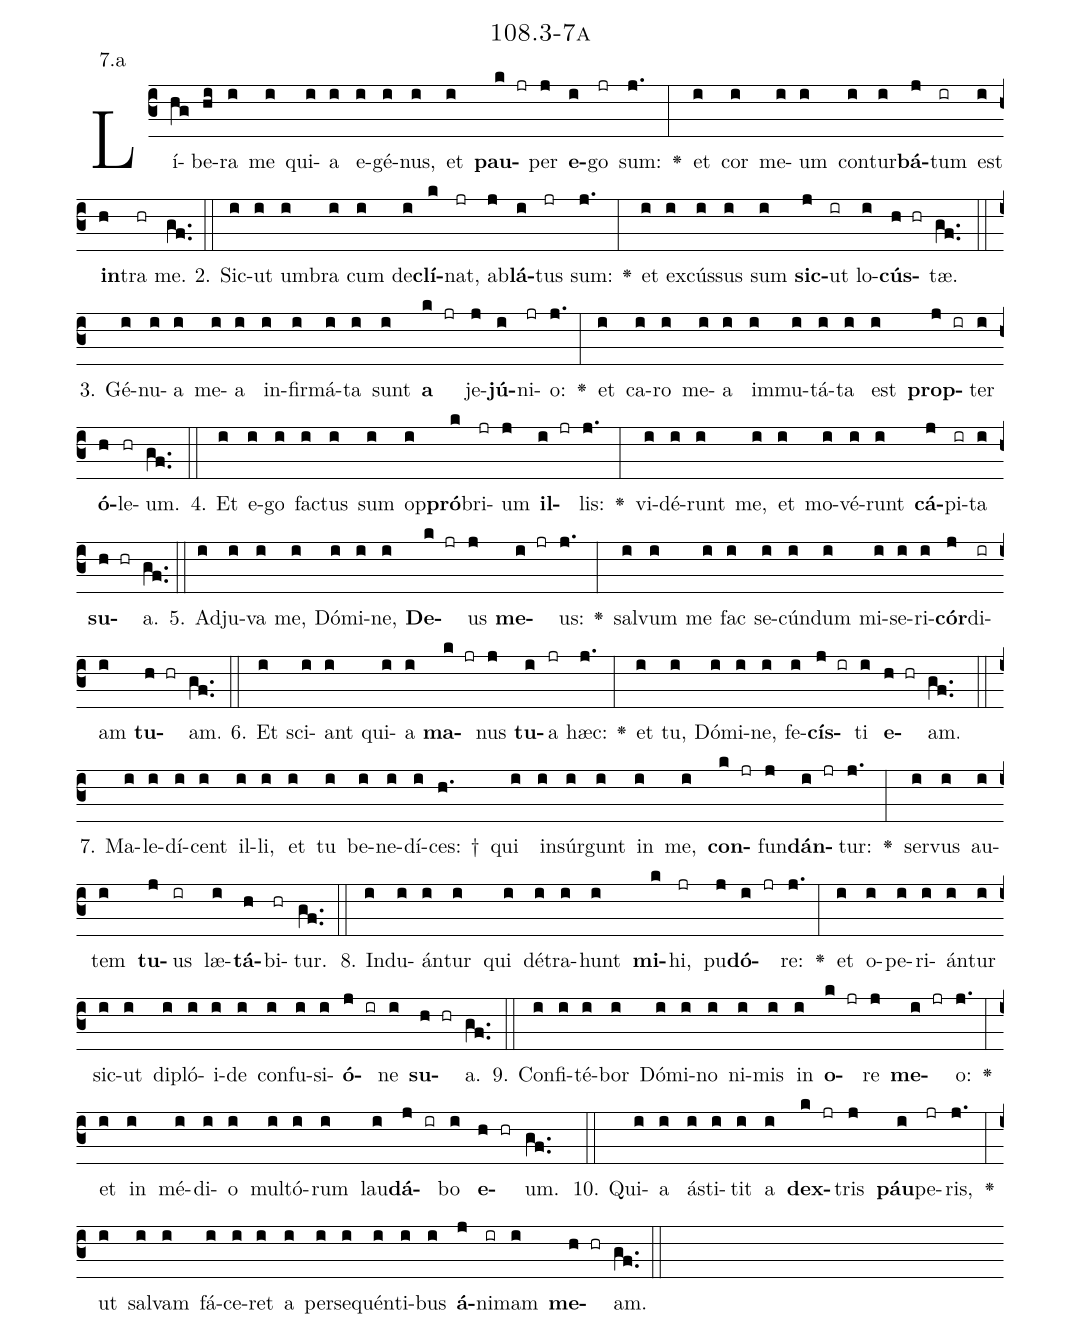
name: 108.3-7a;
annotation: 7.a;
%%
(c3)Lí(hg)be(hi)ra(i) me(i) qui(i)a(i) e(i)gé(i)nus,(i) et(i) <b>pau</b>(k jr)per(j) <b>e</b>(i)go(jr) sum:(j.) <v>\greheightstar</v>(:) et(i) cor(i) me(i)um(i) con(i)tur(i)<b>bá</b>(j)tum(ir) est(i) <b>in</b>(h)tra(hr) me.(gf..) (::)
2. Sic(i)ut(i) um(i)bra(i) cum(i) de(i)<b>clí</b>(k)nat,(jr) ab(j)<b>lá</b>(i)tus(jr) sum:(j.) <v>\greheightstar</v>(:) et(i) ex(i)cús(i)sus(i) sum(i) <b>sic</b>(j)ut(ir) lo(i)<b>cús</b>(h hr)tæ.(gf..) (::)
3. Gé(i)nu(i)a(i) me(i)a(i) in(i)fir(i)má(i)ta(i) sunt(i) <b>a</b>(k jr) je(j)<b>jú</b>(i)ni(jr)o:(j.) <v>\greheightstar</v>(:) et(i) ca(i)ro(i) me(i)a(i) im(i)mu(i)tá(i)ta(i) est(i) <b>prop</b>(j ir)ter(i) <b>ó</b>(h)le(hr)um.(gf..) (::)
4. Et(i) e(i)go(i) fac(i)tus(i) sum(i) op(i)<b>pró</b>(k)bri(jr)um(j) <b>il</b>(i jr)lis:(j.) <v>\greheightstar</v>(:) vi(i)dé(i)runt(i) me,(i) et(i) mo(i)vé(i)runt(i) <b>cá</b>(j)pi(ir)ta(i) <b>su</b>(h hr)a.(gf..) (::)
5. Ad(i)ju(i)va(i) me,(i) Dó(i)mi(i)ne,(i) <b>De</b>(k jr)us(j) <b>me</b>(i jr)us:(j.) <v>\greheightstar</v>(:) sal(i)vum(i) me(i) fac(i) se(i)cún(i)dum(i) mi(i)se(i)ri(i)<b>cór</b>(j)di(ir)am(i) <b>tu</b>(h hr)am.(gf..) (::)
6. Et(i) sci(i)ant(i) qui(i)a(i) <b>ma</b>(k jr)nus(j) <b>tu</b>(i)a(jr) hæc:(j.) <v>\greheightstar</v>(:) et(i) tu,(i) Dó(i)mi(i)ne,(i) fe(i)<b>cís</b>(j ir)ti(i) <b>e</b>(h hr)am.(gf..) (::)
7. Ma(i)le(i)dí(i)cent(i) il(i)li,(i) et(i) tu(i) be(i)ne(i)dí(i)ces: †(h.) qui(i) in(i)súr(i)gunt(i) in(i) me,(i) <b>con</b>(k jr)fun(j)<b>dán</b>(i jr)tur:(j.) <v>\greheightstar</v>(:) ser(i)vus(i) au(i)tem(i) <b>tu</b>(j)us(ir) læ(i)<b>tá</b>(h)bi(hr)tur.(gf..) (::)
8. Ind(i)u(i)án(i)tur(i) qui(i) dé(i)tra(i)hunt(i) <b>mi</b>(k)hi,(jr) pu(j)<b>dó</b>(i jr)re:(j.) <v>\greheightstar</v>(:) et(i) o(i)pe(i)ri(i)án(i)tur(i) sic(i)ut(i) di(i)pló(i)i(i)de(i) con(i)fu(i)si(i)<b>ó</b>(j ir)ne(i) <b>su</b>(h hr)a.(gf..) (::)
9. Con(i)fi(i)té(i)bor(i) Dó(i)mi(i)no(i) ni(i)mis(i) in(i) <b>o</b>(k jr)re(j) <b>me</b>(i jr)o:(j.) <v>\greheightstar</v>(:) et(i) in(i) mé(i)di(i)o(i) mul(i)tó(i)rum(i) lau(i)<b>dá</b>(j ir)bo(i) <b>e</b>(h hr)um.(gf..) (::)
10. Qui(i)a(i) á(i)sti(i)tit(i) a(i) <b>dex</b>(k jr)tris(j) <b>páu</b>(i)pe(jr)ris,(j.) <v>\greheightstar</v>(:) ut(i) sal(i)vam(i) fá(i)ce(i)ret(i) a(i) per(i)se(i)quén(i)ti(i)bus(i) <b>á</b>(j)ni(ir)mam(i) <b>me</b>(h hr)am.(gf..) (::)
